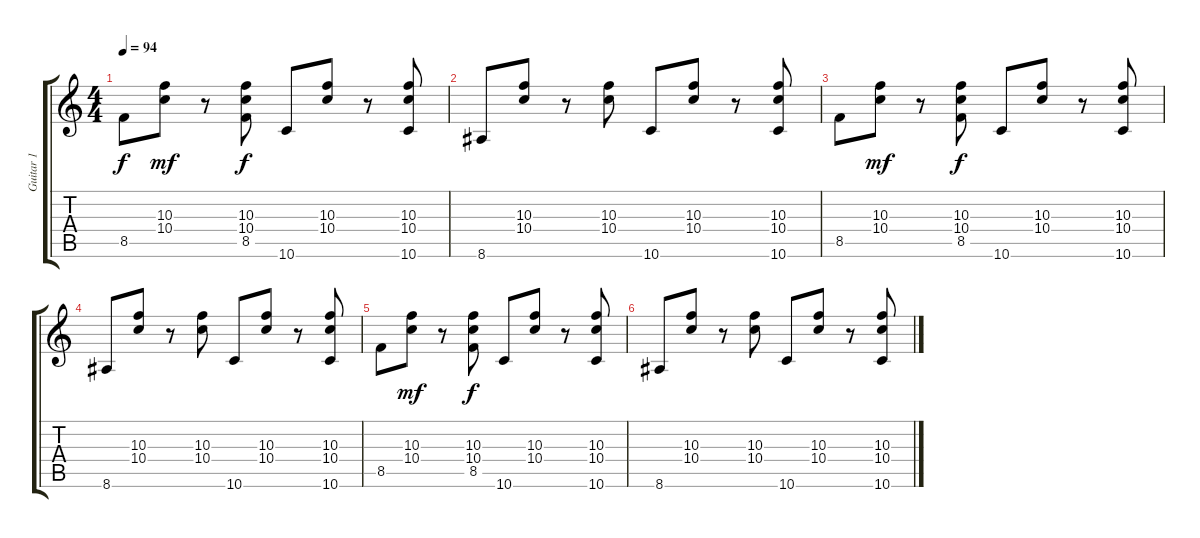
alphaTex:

\track ("Guitar 1" "Guitar 1") {instrument acousticguitarnylon}
\staff {score tabs}
\tuning (E4 B3 G3 D3 A2 D2) {hide}
\ts (4 4)
\tempo 94
\clef g2
\ks c
8.5.8{dy f} (10.3 10.4).8{dy mf} r.8 (10.3 10.4 8.5).8{dy f} 10.6.8 (10.3 10.4).8 r.8 (10.3 10.4 10.6).8 |
8.6.8 (10.3 10.4).8 r.8 (10.3 10.4).8 10.6.8 (10.3 10.4).8 r.8 (10.3 10.4 10.6).8 |
8.5.8{volume 0} (10.3 10.4).8{dy mf} r.8 (10.3 10.4 8.5).8{dy f} 10.6.8 (10.3 10.4).8 r.8 (10.3 10.4 10.6).8 |
8.6.8 (10.3 10.4).8 r.8 (10.3 10.4).8 10.6.8 (10.3 10.4).8 r.8 (10.3 10.4 10.6).8 |
8.5.8 (10.3 10.4).8{dy mf} r.8 (10.3 10.4 8.5).8{dy f} 10.6.8 (10.3 10.4).8 r.8 (10.3 10.4 10.6).8 |
8.6.8 (10.3 10.4).8 r.8 (10.3 10.4).8 10.6.8 (10.3 10.4).8 r.8 (10.3 10.4 10.6).8
